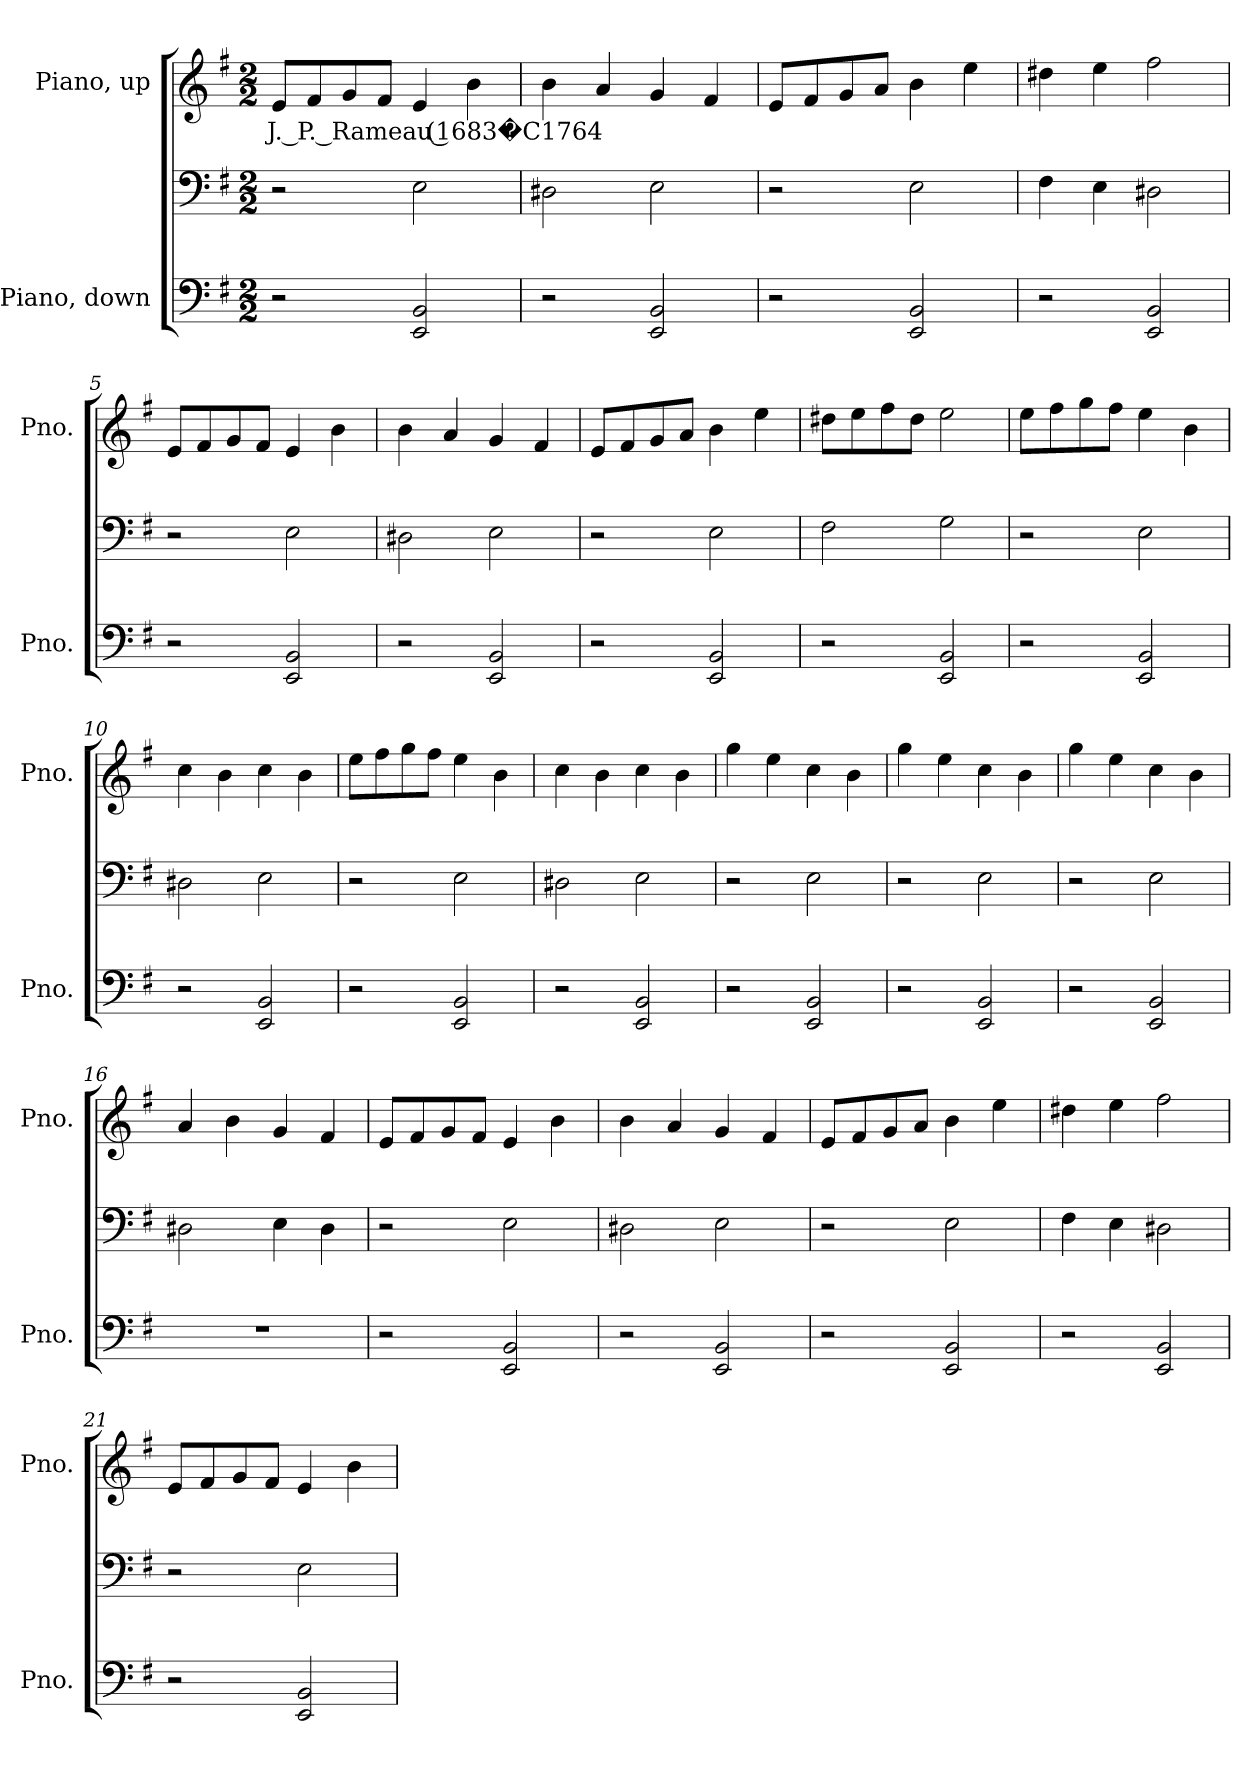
**kern	**kern	**kern	**text
*part2	*part2	*part1	*part1
*staff3	*staff2	*staff1	*staff1
*I"Piano, down	*	*I"Piano, up	*
*I'Pno.	*	*I'Pno.	*
*clefF4	*clefF4	*clefG2	*
*k[f#]	*k[f#]	*k[f#]	*
*M2/2	*M2/2	*M2/2	*
*MM80	*MM80	*MM80	*
=1	=1	=1	=1
!	!	!	!LO:LY:b
2r	2r	8e/L	J. P. Rameau (1683�C1764
.	.	8f#/	.
.	.	8g/	.
.	.	8f#/J	.
2EE/ 2BB/	2E\	4e/	.
.	.	4b\	.
=2	=2	=2	=2
2r	2D#X\	4b\	.
.	.	4a/	.
2EE/ 2BB/	2E\	4g/	.
.	.	4f#/	.
=3	=3	=3	=3
2r	2r	8e/L	.
.	.	8f#/	.
.	.	8g/	.
.	.	8a/J	.
2EE/ 2BB/	2E\	4b\	.
.	.	4ee\	.
=4	=4	=4	=4
2r	4F#\	4dd#X\	.
.	4E\	4ee\	.
2EE/ 2BB/	2D#X\	2ff#\	.
!!LO:LB:g=z
=5	=5	=5	=5
2r	2r	8e/L	.
.	.	8f#/	.
.	.	8g/	.
.	.	8f#/J	.
2EE/ 2BB/	2E\	4e/	.
.	.	4b\	.
=6	=6	=6	=6
2r	2D#X\	4b\	.
.	.	4a/	.
2EE/ 2BB/	2E\	4g/	.
.	.	4f#/	.
=7	=7	=7	=7
2r	2r	8e/L	.
.	.	8f#/	.
.	.	8g/	.
.	.	8a/J	.
2EE/ 2BB/	2E\	4b\	.
.	.	4ee\	.
=8	=8	=8	=8
2r	2F#\	8dd#X\L	.
.	.	8ee\	.
.	.	8ff#\	.
.	.	8dd#\J	.
2EE/ 2BB/	2G\	2ee\	.
=9	=9	=9	=9
2r	2r	8ee\L	.
.	.	8ff#\	.
.	.	8gg\	.
.	.	8ff#\J	.
2EE/ 2BB/	2E\	4ee\	.
.	.	4b\	.
=10	=10	=10	=10
2r	2D#X\	4cc\	.
.	.	4b\	.
2EE/ 2BB/	2E\	4cc\	.
.	.	4b\	.
=11	=11	=11	=11
2r	2r	8ee\L	.
.	.	8ff#\	.
.	.	8gg\	.
.	.	8ff#\J	.
2EE/ 2BB/	2E\	4ee\	.
.	.	4b\	.
!!LO:LB:g=z
=12	=12	=12	=12
2r	2D#X\	4cc\	.
.	.	4b\	.
2EE/ 2BB/	2E\	4cc\	.
.	.	4b\	.
=13	=13	=13	=13
2r	2r	4gg\	.
.	.	4ee\	.
2EE/ 2BB/	2E\	4cc\	.
.	.	4b\	.
=14	=14	=14	=14
2r	2r	4gg\	.
.	.	4ee\	.
2EE/ 2BB/	2E\	4cc\	.
.	.	4b\	.
=15	=15	=15	=15
2r	2r	4gg\	.
.	.	4ee\	.
2EE/ 2BB/	2E\	4cc\	.
.	.	4b\	.
=16	=16	=16	=16
1r	2D#X\	4a/	.
.	.	4b\	.
.	4E\	4g/	.
.	4D#\	4f#/	.
=17	=17	=17	=17
2r	2r	8e/L	.
.	.	8f#/	.
.	.	8g/	.
.	.	8f#/J	.
2EE/ 2BB/	2E\	4e/	.
.	.	4b\	.
=18	=18	=18	=18
2r	2D#X\	4b\	.
.	.	4a/	.
2EE/ 2BB/	2E\	4g/	.
.	.	4f#/	.
!!LO:LB:g=z
=19	=19	=19	=19
2r	2r	8e/L	.
.	.	8f#/	.
.	.	8g/	.
.	.	8a/J	.
2EE/ 2BB/	2E\	4b\	.
.	.	4ee\	.
=20	=20	=20	=20
2r	4F#\	4dd#X\	.
.	4E\	4ee\	.
2EE/ 2BB/	2D#X\	2ff#\	.
=21	=21	=21	=21
2r	2r	8e/L	.
.	.	8f#/	.
.	.	8g/	.
.	.	8f#/J	.
2EE/ 2BB/	2E\	4e/	.
.	.	4b\	.
=	=	=	=
*-	*-	*-	*-
